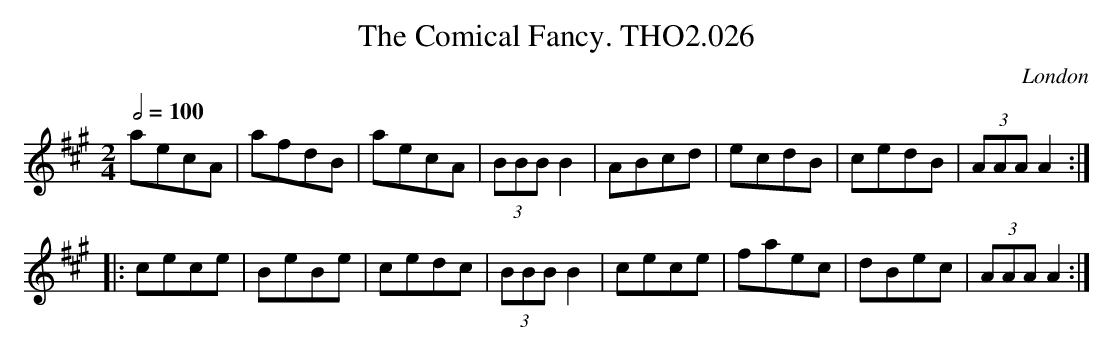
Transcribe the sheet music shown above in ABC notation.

X:1
T:Comical Fancy. THO2.026, The
O:London
M:2/4
L:1/8
Q:1/2=100
K:A
aecA|afdB|aecA|(3BBB B2|ABcd|ecdB|cedB|(3AAA A2:|
|:cece|BeBe|cedc|(3BBB B2|cece|faec|dBec|(3AAA A2:|
